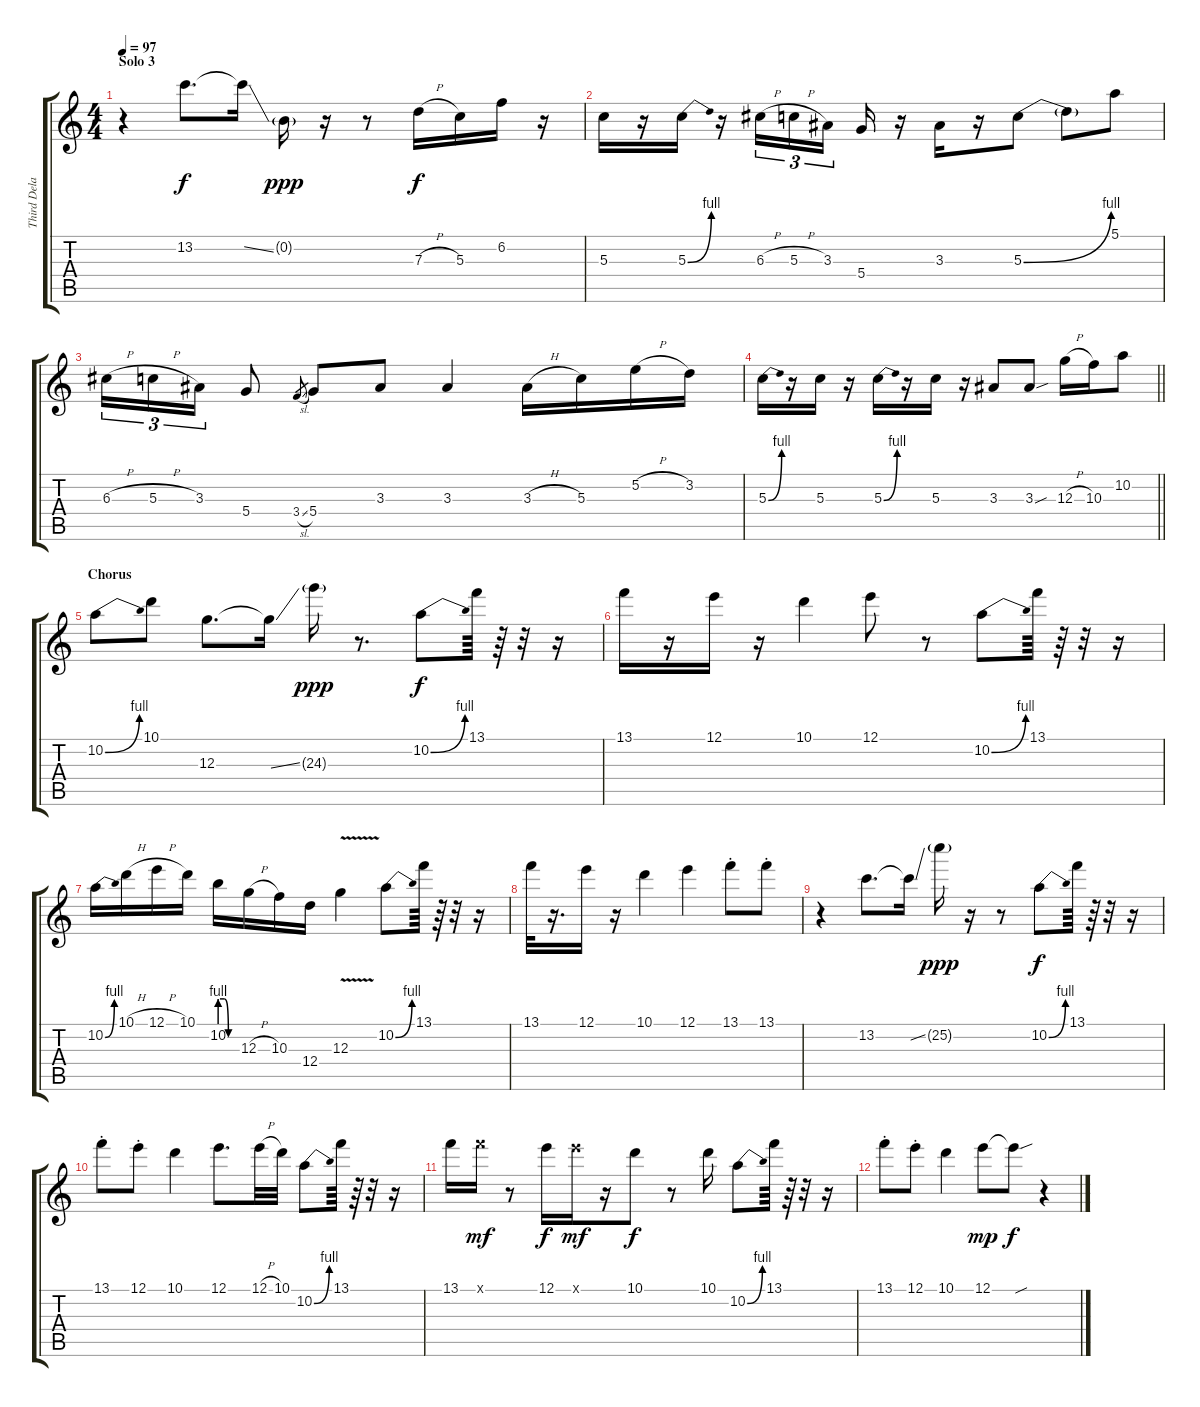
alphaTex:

\track ("Third Delay" "Third Dela") {instrument overdrivenguitar}
\staff {score tabs}
\tuning (E4 B3 G3 D3 A2 E2) {hide}
\ts (4 4)
\section ("" "Solo 3")
\tempo 97
\clef g2
\ks c
r.4{dy f volume 5} 13.2.8{d} 13.2{ss t}.16 0.2{g}.16{dy ppp} r.16 r.8 7.3{h}.16{dy f} 5.3.16 6.2.16 r.16 |
5.3.16 r.16 5.3{be (bend 0 0 60 4)}.16 r.16 6.3{h}.16{tu (3 2)} 5.3{h}.16{tu (3 2)} 3.3.16{tu (3 2)} 5.4.16 r.16 3.3.16 r.16 5.3{be (bend 0 0 60 4)}.8 5.3{t}.8 5.1.8 |
6.3{h}.16{tu (3 2)} 5.3{h}.16{tu (3 2)} 3.3.16{tu (3 2)} 5.4.8 3.4{sl}.8{gr} 5.4.8 3.3.8 3.3.4 3.3{h}.16 5.3.16 5.2{h}.16 3.2.16 |
\barLineRight lightlight
5.3{be (bend 0 0 60 4)}.16 r.16 5.3.16 r.16 5.3{be (bend 0 0 60 4)}.16 r.16 5.3.16 r.16 3.3.8 3.3{sou}.8 12.3{h}.16 10.3.16 10.2.8 |
\section ("" "Chorus")
10.2{be (bend 0 0 60 4)}.8 10.1.8 12.3.8{d} 12.3{ss t}.16 24.3{g}.16{dy ppp} r.8{d volume 10} 10.2{be (bend 0 0 60 4)}.8{dy f} 13.1.64 r.64 r.32 r.16 |
13.1.16 r.16 12.1.16 r.16 10.1.4 12.1.8 r.8 10.2{be (bend 0 0 60 4)}.8 13.1.64 r.64 r.32 r.16 |
10.2{be (bend 0 0 60 4)}.16 10.1{h}.16 12.1{h}.16 10.1.16 10.2{be (custom 0 4 15 4 30 0 60 0)}.16 12.3{h}.16 10.3.16 12.4.16 12.3{v}.4 10.2{be (bend 0 0 60 4)}.8 13.1.64 r.64 r.32 r.16 |
13.1.32 r.16{d} 12.1.16 r.16 10.1.4 12.1.4 13.1{st}.8 13.1{st}.8 |
r.4 13.2.8{d} 13.2{ss t}.16 25.2{g}.16{dy ppp} r.16 r.8 10.2{be (bend 0 0 60 4)}.8{dy f} 13.1.64 r.64 r.32 r.16 |
13.1{st}.8 12.1{st}.8 10.1.4 12.1.8{d} 12.1{h}.32 10.1.32 10.2{be (bend 0 0 60 4)}.8 13.1.64 r.64 r.32 r.16 |
13.1.16 13.1{x}.16{dy mf} r.8 12.1.16{dy f} 12.1{x}.16{dy mf} r.16 10.1.8{dy f} r.8 10.1.16 10.2{be (bend 0 0 60 4)}.8 13.1.64 r.64 r.32 r.16 |
13.1{st}.8 12.1{st}.8 10.1.4 12.1.8{dy mp} 12.1{sou t}.8{dy f} r.4
